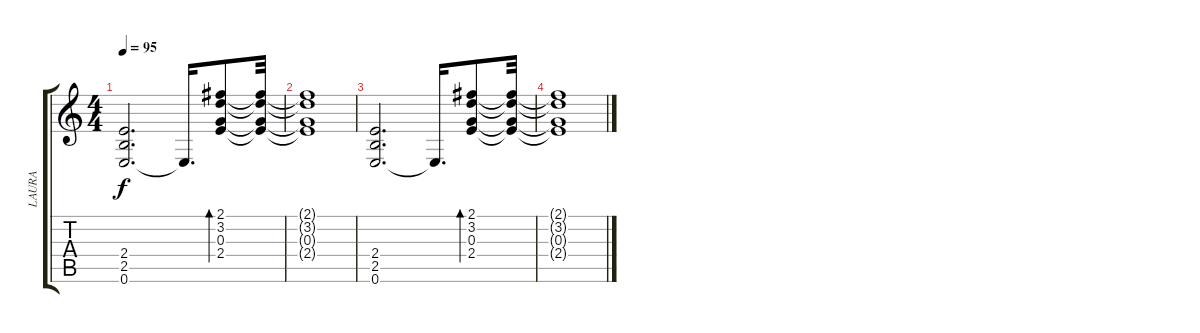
\track ("LAURA" "LAURA") {instrument overdrivenguitar}
\staff {score tabs}
\tuning (E4 B3 G3 D3 A2 E2) {hide}
\ts (4 4)
\tempo 95
\clef g2
\ks c
(2.4 2.5 0.6).2{d dy f} 0.6{t}.16{d} (2.1 3.2 0.3 2.4).8{bd 240} (2.1{t} 3.2{t} 0.3{t} 2.4{t}).32 |
(2.1{t} 3.2{t} 0.3{t} 2.4{t}).1 |
(2.4 2.5 0.6).2{d} 0.6{t}.16{d} (2.1 3.2 0.3 2.4).8{bd 240} (2.1{t} 3.2{t} 0.3{t} 2.4{t}).32 |
(2.1{t} 3.2{t} 0.3{t} 2.4{t}).1
